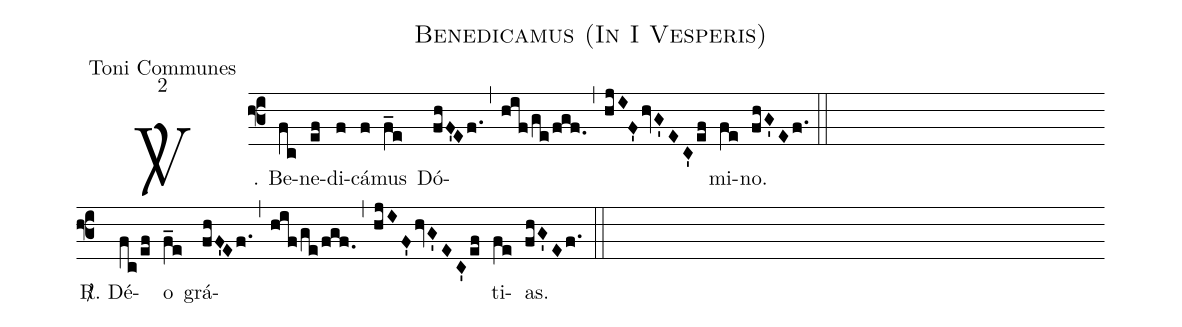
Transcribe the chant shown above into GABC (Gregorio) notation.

name:Benedicamus (In I Vesperis);
office-part:Toni Communes;
mode:2;
%%
(f3)<sp>V/</sp>. Be(fc)ne(ef)di(f)cá(f)mus(f_e) Dó(fhF'Ef./,/hif/ge/fgf./,/hjI!F'/hvG'EC'ef)mi(fe)no.(fhG'Ef.) (::Z-)
<sp>R/</sp>. Dé(fc/ef)o(f_e) grá(fhF'Ef./,/hif/ge/fgf./,/hjI/F'/hvG'EC'ef)ti(fe)as.(fhG'Ef.) (::)
